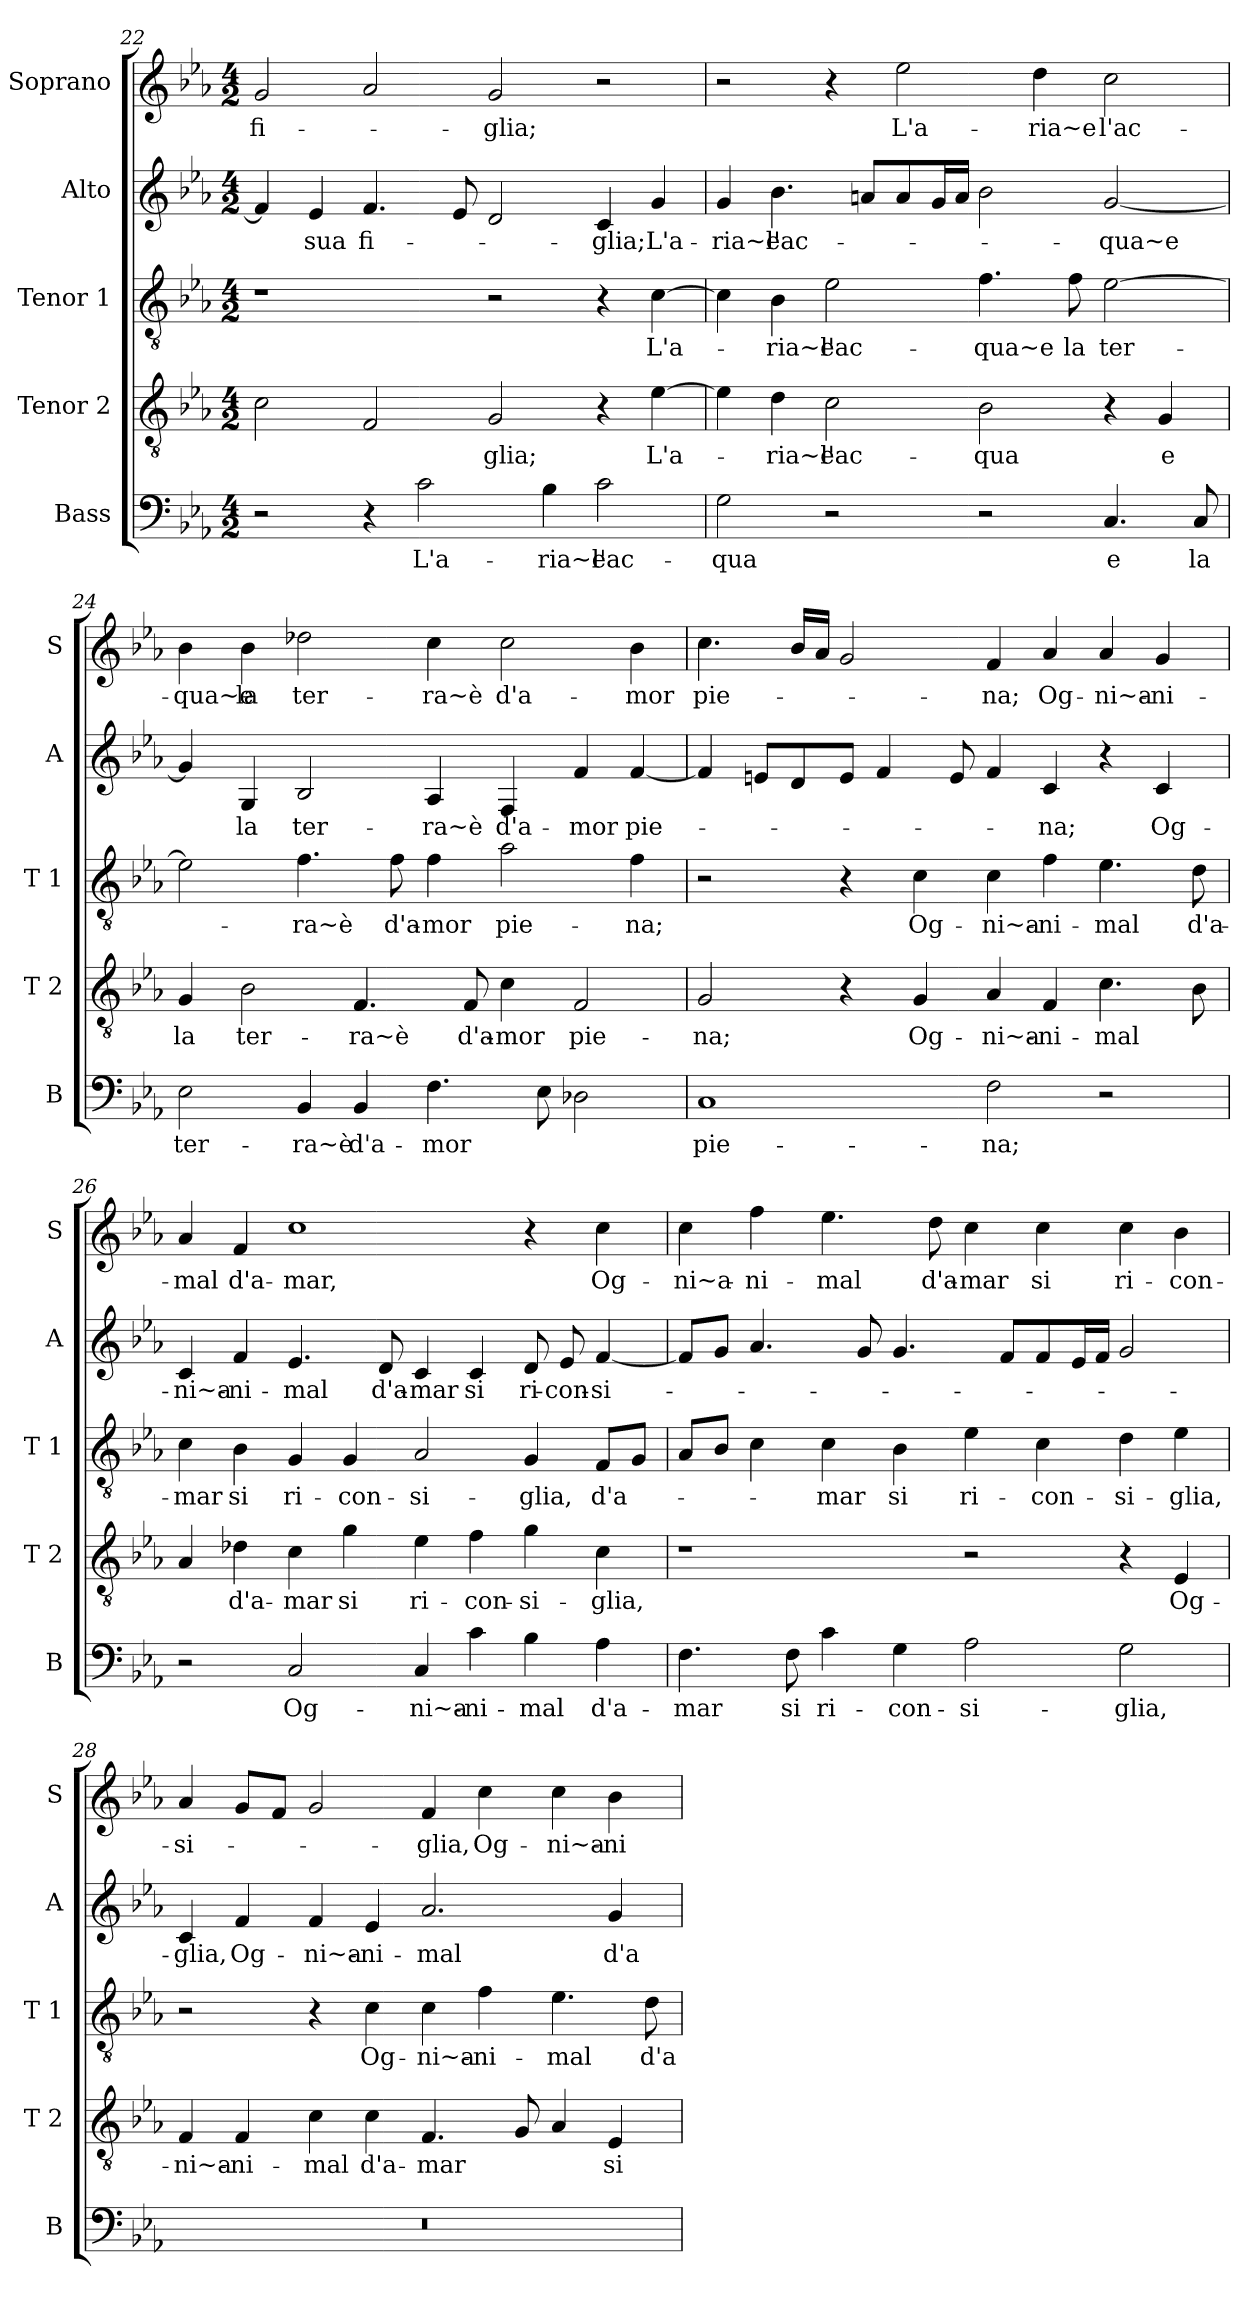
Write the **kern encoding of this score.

**kern	**text	**kern	**text	**kern	**text	**kern	**text	**kern	**text
*part5	*part5	*part4	*part4	*part3	*part3	*part2	*part2	*part1	*part1
*staff5	*staff5	*staff4	*staff4	*staff3	*staff3	*staff2	*staff2	*staff1	*staff1
*I"Bass	*	*I"Tenor 2	*	*I"Tenor 1	*	*I"Alto	*	*I"Soprano	*
*I'B	*	*I'T 2	*	*I'T 1	*	*I'A	*	*I'S	*
!!LO:LB:g=z
*clefF4	*	*clefGv2	*	*clefGv2	*	*clefG2	*	*clefG2	*
*k[b-e-a-]	*	*k[b-e-a-]	*	*k[b-e-a-]	*	*k[b-e-a-]	*	*k[b-e-a-]	*
*E-:	*	*E-:	*	*E-:	*	*E-:	*	*E-:	*
*M4/2	*	*M4/2	*	*M4/2	*	*M4/2	*	*M4/2	*
=22	=22	=22	=22	=22	=22	=22	=22	=22	=22
!	!	!	!	!	!	!	!	!	!LO:LY:b
2r	.	2c\	.	1r	.	4f/]	.	2g/	fi-
!	!	!	!	!	!	!	!LO:LY:b	!	!
.	.	.	.	.	.	4e-/	sua	.	.
!	!	!	!	!	!	!	!LO:LY:b	!	!
4r	.	2F/	.	.	.	4.f/	fi-	2a-/	.
!	!LO:LY:b	!	!	!	!	!	!	!	!
2c\	L'a-	.	.	.	.	.	.	.	.
.	.	.	.	.	.	8e-/	.	.	.
!	!	!	!LO:LY:b	!	!	!	!	!	!LO:LY:b
.	.	2G/	-glia;	2r	.	2d/	.	2g/	-glia;
!	!LO:LY:b	!	!	!	!	!	!	!	!
4B-\	-ria~e	.	.	.	.	.	.	.	.
!	!LO:LY:b	!	!	!	!	!	!LO:LY:b	!	!
2c\	l'ac-	4r	.	4r	.	4c/	-glia;	2r	.
!	!	!	!LO:LY:b	!	!LO:LY:b	!	!LO:LY:b	!	!
.	.	[4e-\	L'a-	[4c\	L'a-	4g/	L'a-	.	.
=23	=23	=23	=23	=23	=23	=23	=23	=23	=23
!	!LO:LY:b	!	!	!	!	!	!LO:LY:b	!	!
2G\	-qua	4e-\]	.	4c\]	.	4g/	-ria~e	2r	.
!	!	!	!LO:LY:b	!	!LO:LY:b	!	!LO:LY:b	!	!
.	.	4d\	-ria~e	4B-\	-ria~e	4.b-\	l'ac-	.	.
!	!	!	!LO:LY:b	!	!LO:LY:b	!	!	!	!
2r	.	2c\	l'ac-	2e-\	l'ac-	.	.	4r	.
.	.	.	.	.	.	8an/L	.	.	.
!	!	!	!	!	!	!	!	!	!LO:LY:b
.	.	.	.	.	.	8a/	.	2ee-\	L'a-
.	.	.	.	.	.	16g/L	.	.	.
.	.	.	.	.	.	16a/JJ	.	.	.
!	!	!	!LO:LY:b	!	!LO:LY:b	!	!	!	!
2r	.	2B-\	-qua	4.f\	-qua~e	2b-\	.	.	.
!	!	!	!	!	!	!	!	!	!LO:LY:b
.	.	.	.	.	.	.	.	4dd\	-ria~e
!	!	!	!	!	!LO:LY:b	!	!	!	!
.	.	.	.	8f\	la	.	.	.	.
!	!LO:LY:b	!	!	!	!LO:LY:b	!	!LO:LY:b	!	!LO:LY:b
4.C/	e	4r	.	[2e-\	ter-	[2g/	-qua~e	2cc\	l'ac-
!	!	!	!LO:LY:b	!	!	!	!	!	!
.	.	4G/	e	.	.	.	.	.	.
!	!LO:LY:b	!	!	!	!	!	!	!	!
8C/	la	.	.	.	.	.	.	.	.
=24	=24	=24	=24	=24	=24	=24	=24	=24	=24
!	!LO:LY:b	!	!LO:LY:b	!	!	!	!	!	!LO:LY:b
2E-\	ter-	4G/	la	2e-\]	.	4g/]	.	4b-\	-qua~e
!	!	!	!LO:LY:b	!	!	!	!LO:LY:b	!	!LO:LY:b
.	.	2B-\	ter-	.	.	4G/	la	4b-\	la
!	!LO:LY:b	!	!	!	!LO:LY:b	!	!LO:LY:b	!	!LO:LY:b
4BB-/	-ra~è	.	.	4.f\	-ra~è	2B-/	ter-	2dd-X\	ter-
!	!LO:LY:b	!	!LO:LY:b	!	!	!	!	!	!
4BB-/	d'a-	4.F/	-ra~è	.	.	.	.	.	.
!	!	!	!	!	!LO:LY:b	!	!	!	!
.	.	.	.	8f\	d'a-	.	.	.	.
!	!LO:LY:b	!	!	!	!LO:LY:b	!	!LO:LY:b	!	!LO:LY:b
4.F\	-mor	.	.	4f\	-mor	4A-/	-ra~è	4cc\	-ra~è
!	!	!	!LO:LY:b	!	!	!	!	!	!
.	.	8F/	d'a-	.	.	.	.	.	.
!	!	!	!LO:LY:b	!	!LO:LY:b	!	!LO:LY:b	!	!LO:LY:b
.	.	4c\	-mor	2a-\	pie-	4F/	d'a-	2cc\	d'a-
8E-\	.	.	.	.	.	.	.	.	.
!	!	!	!LO:LY:b	!	!	!	!LO:LY:b	!	!
2D-X\	.	2F/	pie-	.	.	4f/	-mor	.	.
!	!	!	!	!	!LO:LY:b	!	!LO:LY:b	!	!LO:LY:b
.	.	.	.	4f\	-na;	[4f/	pie-	4b-\	-mor
!!LO:PB:g=z
=25	=25	=25	=25	=25	=25	=25	=25	=25	=25
!	!LO:LY:b	!	!LO:LY:b	!	!	!	!	!	!LO:LY:b
1C	pie-	2G/	-na;	2r	.	4f/]	.	4.cc\	pie-
.	.	.	.	.	.	8en/L	.	.	.
.	.	.	.	.	.	8d/	.	16b-/LL	.
.	.	.	.	.	.	.	.	16a-/JJ	.
.	.	4r	.	4r	.	8e/J	.	2g/	.
.	.	.	.	.	.	4f/	.	.	.
!	!	!	!LO:LY:b	!	!LO:LY:b	!	!	!	!
.	.	4G/	Og-	4c\	Og-	.	.	.	.
.	.	.	.	.	.	8e/	.	.	.
!	!LO:LY:b	!	!LO:LY:b	!	!LO:LY:b	!	!	!	!LO:LY:b
2F\	-na;	4A-/	-ni~a-	4c\	-ni~a-	4f/	.	4f/	-na;
!	!	!	!LO:LY:b	!	!LO:LY:b	!	!LO:LY:b	!	!LO:LY:b
.	.	4F/	-ni-	4f\	-ni-	4c/	-na;	4a-/	Og-
!	!	!	!LO:LY:b	!	!LO:LY:b	!	!	!	!LO:LY:b
2r	.	4.c\	-mal	4.e-\	-mal	4r	.	4a-/	-ni~a-
!	!	!	!	!	!	!	!LO:LY:b	!	!LO:LY:b
.	.	.	.	.	.	4c/	Og-	4g/	-ni-
!	!	!	!	!	!LO:LY:b	!	!	!	!
.	.	8B-\	.	8d\	d'a-	.	.	.	.
=26	=26	=26	=26	=26	=26	=26	=26	=26	=26
!	!	!	!	!	!LO:LY:b	!	!LO:LY:b	!	!LO:LY:b
2r	.	4A-/	.	4c\	-mar	4c/	-ni~a-	4a-/	-mal
!	!	!	!LO:LY:b	!	!LO:LY:b	!	!LO:LY:b	!	!LO:LY:b
.	.	4d-X\	d'a-	4B-\	si	4f/	-ni-	4f/	d'a-
!	!LO:LY:b	!	!LO:LY:b	!	!LO:LY:b	!	!LO:LY:b	!	!LO:LY:b
2C/	Og-	4c\	-mar	4G/	ri-	4.e-/	-mal	1cc	-mar,
!	!	!	!LO:LY:b	!	!LO:LY:b	!	!	!	!
.	.	4g\	si	4G/	-con-	.	.	.	.
!	!	!	!	!	!	!	!LO:LY:b	!	!
.	.	.	.	.	.	8d/	d'a-	.	.
!	!LO:LY:b	!	!LO:LY:b	!	!LO:LY:b	!	!LO:LY:b	!	!
4C/	-ni~a-	4e-\	ri-	2A-/	-si-	4c/	-mar	.	.
!	!LO:LY:b	!	!LO:LY:b	!	!	!	!LO:LY:b	!	!
4c\	-ni-	4f\	-con-	.	.	4c/	si	.	.
!	!LO:LY:b	!	!LO:LY:b	!	!LO:LY:b	!	!LO:LY:b	!	!
4B-\	-mal	4g\	-si-	4G/	-glia,	8d/	ri-	4r	.
!	!	!	!	!	!	!	!LO:LY:b	!	!
.	.	.	.	.	.	8e-/	-con-	.	.
!	!LO:LY:b	!	!LO:LY:b	!	!LO:LY:b	!	!LO:LY:b	!	!LO:LY:b
4A-\	d'a-	4c\	-glia,	8F/L	d'a-	[4f/	-si-	4cc\	Og-
.	.	.	.	8G/J	.	.	.	.	.
=27	=27	=27	=27	=27	=27	=27	=27	=27	=27
!	!LO:LY:b	!	!	!	!	!	!	!	!LO:LY:b
4.F\	-mar	1r	.	8A-/L	.	8f/L]	.	4cc\	-ni~a-
.	.	.	.	8B-/J	.	8g/J	.	.	.
!	!	!	!	!	!	!	!	!	!LO:LY:b
.	.	.	.	4c\	.	4.a-/	.	4ff\	-ni-
!	!LO:LY:b	!	!	!	!	!	!	!	!
8F\	si	.	.	.	.	.	.	.	.
!	!LO:LY:b	!	!	!	!LO:LY:b	!	!	!	!LO:LY:b
4c\	ri-	.	.	4c\	-mar	.	.	4.ee-\	-mal
.	.	.	.	.	.	8g/	.	.	.
!	!LO:LY:b	!	!	!	!LO:LY:b	!	!	!	!
4G\	-con-	.	.	4B-\	si	4.g/	.	.	.
!	!	!	!	!	!	!	!	!	!LO:LY:b
.	.	.	.	.	.	.	.	8dd\	d'a-
!	!LO:LY:b	!	!	!	!LO:LY:b	!	!	!	!LO:LY:b
2A-\	-si-	2r	.	4e-\	ri-	.	.	4cc\	-mar
.	.	.	.	.	.	8f/L	.	.	.
!	!	!	!	!	!LO:LY:b	!	!	!	!LO:LY:b
.	.	.	.	4c\	-con-	8f/	.	4cc\	si
.	.	.	.	.	.	16e-/L	.	.	.
.	.	.	.	.	.	16f/JJ	.	.	.
!	!LO:LY:b	!	!	!	!LO:LY:b	!	!	!	!LO:LY:b
2G\	-glia,	4r	.	4d\	-si-	2g/	.	4cc\	ri-
!	!	!	!LO:LY:b	!	!LO:LY:b	!	!	!	!LO:LY:b
.	.	4E-/	Og-	4e-\	-glia,	.	.	4b-\	-con-
!!LO:LB:g=z
=28	=28	=28	=28	=28	=28	=28	=28	=28	=28
!	!	!	!LO:LY:b	!	!	!	!LO:LY:b	!	!LO:LY:b
0r	.	4F/	-ni~a-	2r	.	4c/	-glia,	4a-/	-si-
!	!	!	!LO:LY:b	!	!	!	!LO:LY:b	!	!
.	.	4F/	-ni-	.	.	4f/	Og-	8g/L	.
.	.	.	.	.	.	.	.	8f/J	.
!	!	!	!LO:LY:b	!	!	!	!LO:LY:b	!	!
.	.	4c\	-mal	4r	.	4f/	-ni~a-	2g/	.
!	!	!	!LO:LY:b	!	!LO:LY:b	!	!LO:LY:b	!	!
.	.	4c\	d'a-	4c\	Og-	4e-/	-ni-	.	.
!	!	!	!LO:LY:b	!	!LO:LY:b	!	!LO:LY:b	!	!LO:LY:b
.	.	4.F/	-mar	4c\	-ni~a-	2.a-/	-mal	4f/	-glia,
!	!	!	!	!	!LO:LY:b	!	!	!	!LO:LY:b
.	.	.	.	4f\	-ni-	.	.	4cc\	Og-
.	.	8G/	.	.	.	.	.	.	.
!	!	!	!	!	!LO:LY:b	!	!	!	!LO:LY:b
.	.	4A-/	.	4.e-\	-mal	.	.	4cc\	-ni~a-
!	!	!	!LO:LY:b	!	!	!	!LO:LY:b	!	!LO:LY:b
.	.	4E-/	si	.	.	4g/	d'a-	4b-\	-ni-
!	!	!	!	!	!LO:LY:b	!	!	!	!
.	.	.	.	8d\	d'a-	.	.	.	.
=	=	=	=	=	=	=	=	=	=
*-	*-	*-	*-	*-	*-	*-	*-	*-	*-
